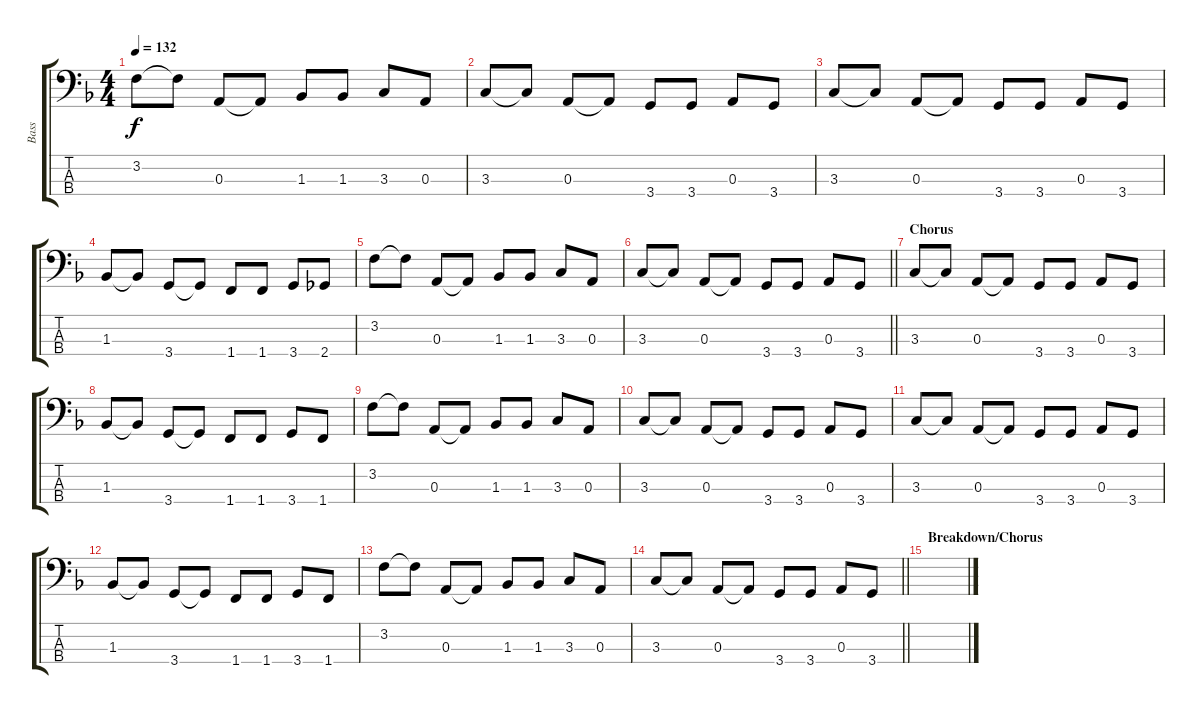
\track ("Bass" "Bass") {instrument electricbassfinger}
\staff {score tabs}
\tuning (G2 D2 A1 E1) {hide}
\ts (4 4)
\tempo 132
\clef f4
\ks f
3.2.8{dy f} 3.2{t}.8 0.3.8 0.3{t}.8 1.3.8 1.3.8 3.3.8 0.3.8 |
3.3.8 3.3{t}.8 0.3.8 0.3{t}.8 3.4.8 3.4.8 0.3.8 3.4.8 |
3.3.8 3.3{t}.8 0.3.8 0.3{t}.8 3.4.8 3.4.8 0.3.8 3.4.8 |
1.3.8 1.3{t}.8 3.4.8 3.4{t}.8 1.4.8 1.4.8 3.4.8 2.4.8 |
3.2.8 3.2{t}.8 0.3.8 0.3{t}.8 1.3.8 1.3.8 3.3.8 0.3.8 |
\barLineRight lightlight
3.3.8 3.3{t}.8 0.3.8 0.3{t}.8 3.4.8 3.4.8 0.3.8 3.4.8 |
\section ("" "Chorus")
3.3.8 3.3{t}.8 0.3.8 0.3{t}.8 3.4.8 3.4.8 0.3.8 3.4.8 |
1.3.8 1.3{t}.8 3.4.8 3.4{t}.8 1.4.8 1.4.8 3.4.8 1.4.8 |
3.2.8 3.2{t}.8 0.3.8 0.3{t}.8 1.3.8 1.3.8 3.3.8 0.3.8 |
3.3.8 3.3{t}.8 0.3.8 0.3{t}.8 3.4.8 3.4.8 0.3.8 3.4.8 |
3.3.8 3.3{t}.8 0.3.8 0.3{t}.8 3.4.8 3.4.8 0.3.8 3.4.8 |
1.3.8 1.3{t}.8 3.4.8 3.4{t}.8 1.4.8 1.4.8 3.4.8 1.4.8 |
3.2.8 3.2{t}.8 0.3.8 0.3{t}.8 1.3.8 1.3.8 3.3.8 0.3.8 |
\barLineRight lightlight
3.3.8 3.3{t}.8 0.3.8 0.3{t}.8 3.4.8 3.4.8 0.3.8 3.4.8 |
\section ("" "Breakdown/Chorus")
